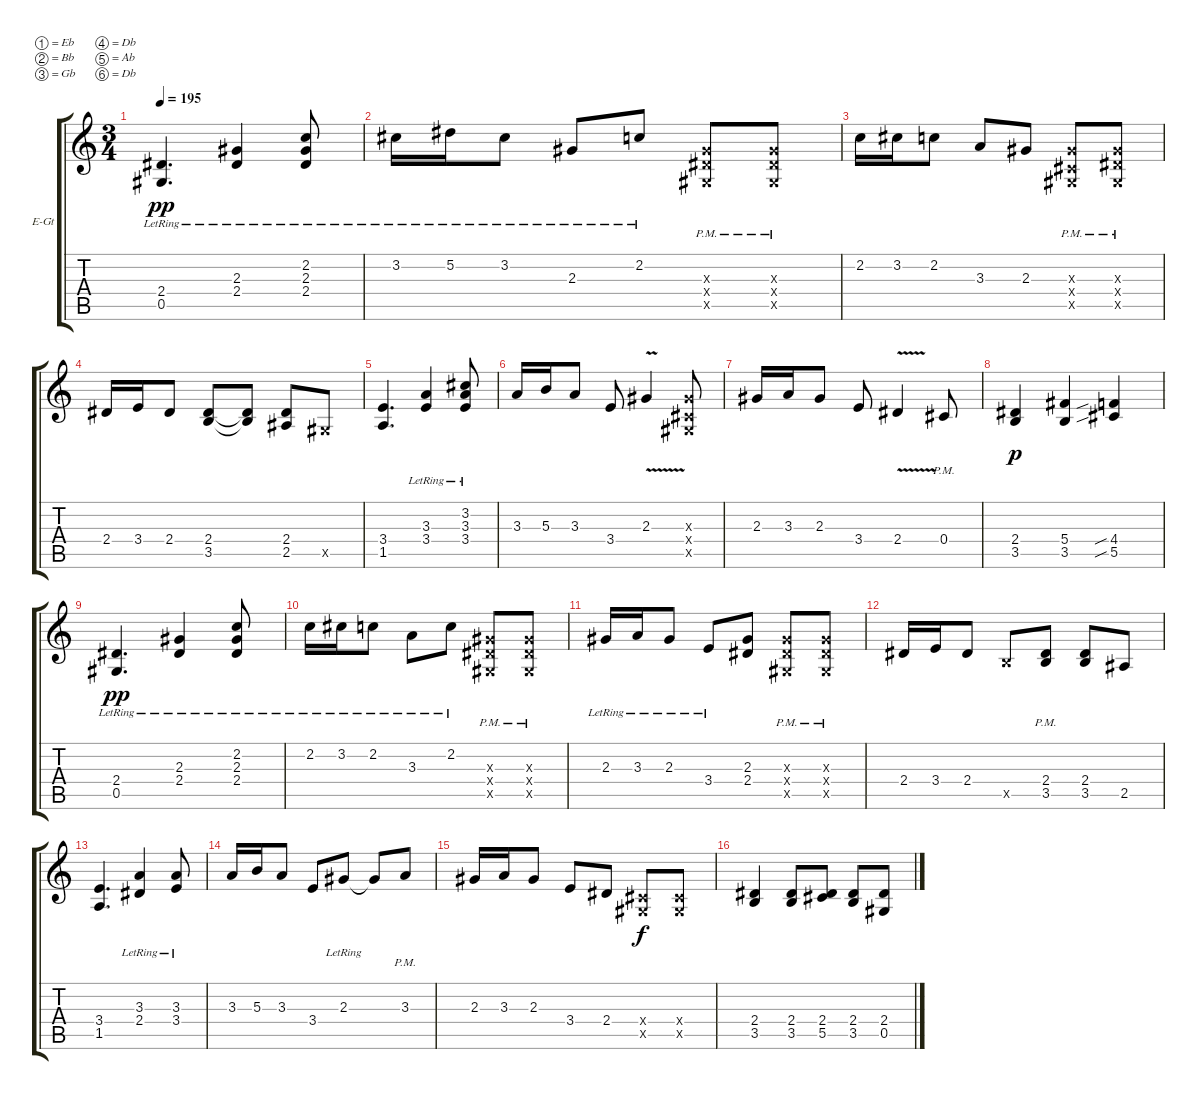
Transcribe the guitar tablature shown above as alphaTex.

\bracketExtendMode groupsimilarinstruments
\firstSystemTrackNameOrientation horizontal
\otherSystemsTrackNameOrientation horizontal
\track ("Electric Guitar" "E-Gt") {instrument overdrivenguitar}
\staff {score tabs}
\tuning (Eb4 Bb3 Gb3 Db3 Ab2 Db2)
\ts (3 4)
\tempo 195
\clef g2
\ks c
(0.5{lr} 2.4{lr}).4{d dy pp} (2.3{lr} 2.4{lr}).4 (2.4{lr} 2.3{lr} 2.2{lr}).8 |
3.2{lr}.16 5.2{lr}.16 3.2{lr}.8 2.3{lr}.8 2.2{lr}.8 (2.4{pm x} 2.3{pm x} 0.5{x}).8 (2.3{pm x} 2.4{pm x} 0.5{x}).8 |
2.2.16 3.2.16 2.2.8 3.3.8 2.3.8 (2.3{pm x} 0.5{x} 0.4{x}).8 (2.3{pm x} 2.4{pm x} 0.5{x}).8 |
2.4.16 3.4.16 2.4.8 (3.5 2.4).8 (2.4{t} 3.5{t}).8 (2.4 2.5).8 0.5{x}.8 |
(3.4 1.5).4{d} (3.3{lr} 3.4).4 (3.3{lr} 3.4 3.2).8 |
3.3.16 5.3.16 3.3.8 3.4.8 2.3{v}.4 (2.3{x} 0.5{x} 0.4{x}).8 |
2.3.16 3.3.16 2.3.8 3.4.8 2.4{v}.4 0.4{pm}.8 |
(3.5 2.4).4{dy p} (3.5 5.4).4 (5.5{sib} 4.4{sib}).4 |
(0.5{lr} 2.4{lr}).4{d dy pp} (2.3{lr} 2.4{lr}).4 (2.4{lr} 2.3{lr} 2.2{lr}).8 |
2.2{lr}.16 3.2{lr}.16 2.2{lr}.8 3.3{lr}.8 2.2{lr}.8 (2.4{pm x} 2.3{pm x} 0.5{x}).8 (2.3{pm x} 2.4{pm x} 0.5{x}).8 |
2.3{lr}.16 3.3{lr}.16 2.3{lr}.8 3.4{lr}.8 (2.3 2.4).8 (2.4{pm x} 2.3{pm x} 0.5{x}).8 (2.3{pm x} 2.4{pm x} 0.5{x}).8 |
2.4.16 3.4.16 2.4.8 3.5{x}.8 (2.4{pm} 3.5).8 (2.4 3.5).8 2.5.8 |
(3.4 1.5).4{d} (3.3{lr} 2.4).4 (3.3{lr} 3.4).8 |
3.3.16 5.3.16 3.3.8 3.4.8 2.3{lr}.8 2.3{t}.8 3.3{pm}.8 |
2.3.16 3.3.16 2.3.8 3.4.8 2.4.8 (0.5{x} 0.4{x}).8{dy f} (0.5{x} 0.4{x}).8 |
(3.5 2.4).4 (3.5 2.4).8 (5.5 2.4).8 (2.4 3.5).8 (2.4 0.5).8
